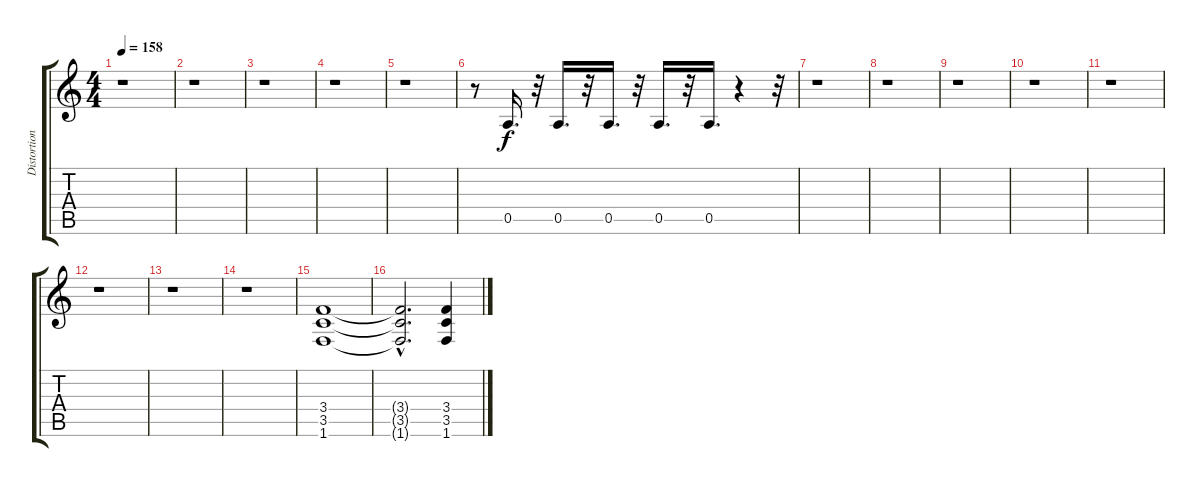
\track ("Distortion I" "Distortion") {instrument distortionguitar}
\staff {score tabs}
\tuning (E4 B3 G3 D3 A2 E2) {hide}
\ts (4 4)
\tempo 158
\clef g2
\ks c
r.1{dy f} |
r.1 |
r.1 |
r.1 |
r.1 |
r.8 0.5.16{d} r.32 0.5.16{d} r.32 0.5.16{d} r.32 0.5.16{d} r.32 0.5.16{d} r.4 r.32 |
r.1 |
r.1 |
r.1 |
r.1 |
r.1 |
r.1 |
r.1 |
r.1 |
(3.4 3.5 1.6).1 |
(3.4{hac t} 3.5{hac t} 1.6{hac t}).2{d} (3.4 3.5 1.6).4
